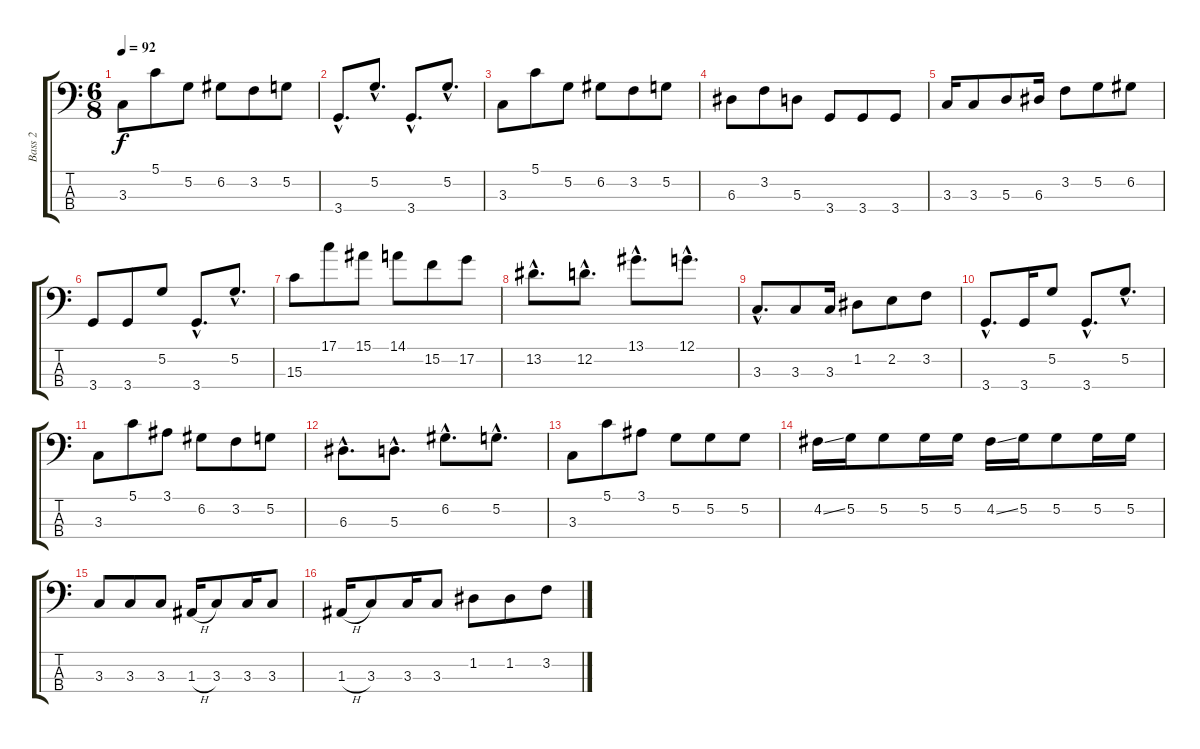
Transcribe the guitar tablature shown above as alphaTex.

\track ("Bass 2" "Bass 2") {instrument electricbassfinger}
\staff {score tabs}
\tuning (G2 D2 A1 E1) {hide}
\ts (6 8)
\tempo 92
\clef f4
\ks c
3.3.8{dy f} 5.1.8 5.2.8 6.2.8 3.2.8 5.2.8 |
3.4{hac}.8{d} 5.2{hac}.8{d} 3.4{hac}.8{d} 5.2{hac}.8{d} |
3.3.8 5.1.8 5.2.8 6.2.8 3.2.8 5.2.8 |
6.3.8 3.2.8 5.3.8 3.4.8 3.4.8 3.4.8 |
3.3.16 3.3.8 5.3.8 6.3.16 3.2.8 5.2.8 6.2.8 |
3.4.8 3.4.8 5.2.8 3.4{hac}.8{d} 5.2{hac}.8{d} |
15.3.8 17.1.8 15.1.8 14.1.8 15.2.8 17.2.8 |
13.2{hac}.8{d} 12.2{hac}.8{d} 13.1{hac}.8{d} 12.1{hac}.8{d} |
3.3{hac}.8{d} 3.3.8 3.3.16 1.2.8 2.2.8 3.2.8 |
3.4{hac}.8{d} 3.4.16 5.2.8 3.4{hac}.8{d} 5.2{hac}.8{d} |
3.3.8 5.1.8 3.1.8 6.2.8 3.2.8 5.2.8 |
6.3{hac}.8{d} 5.3{hac}.8{d} 6.2{hac}.8{d} 5.2{hac}.8{d} |
3.3.8 5.1.8 3.1.8 5.2.8 5.2.8 5.2.8 |
4.2{ss}.16 5.2.16 5.2.8 5.2.16 5.2.16 4.2{ss}.16 5.2.16 5.2.8 5.2.16 5.2.16 |
3.3.8 3.3.8 3.3.8 1.3{h}.16 3.3.8 3.3.16 3.3.8 |
1.3{h}.16 3.3.8 3.3.16 3.3.8 1.2.8 1.2.8 3.2.8
